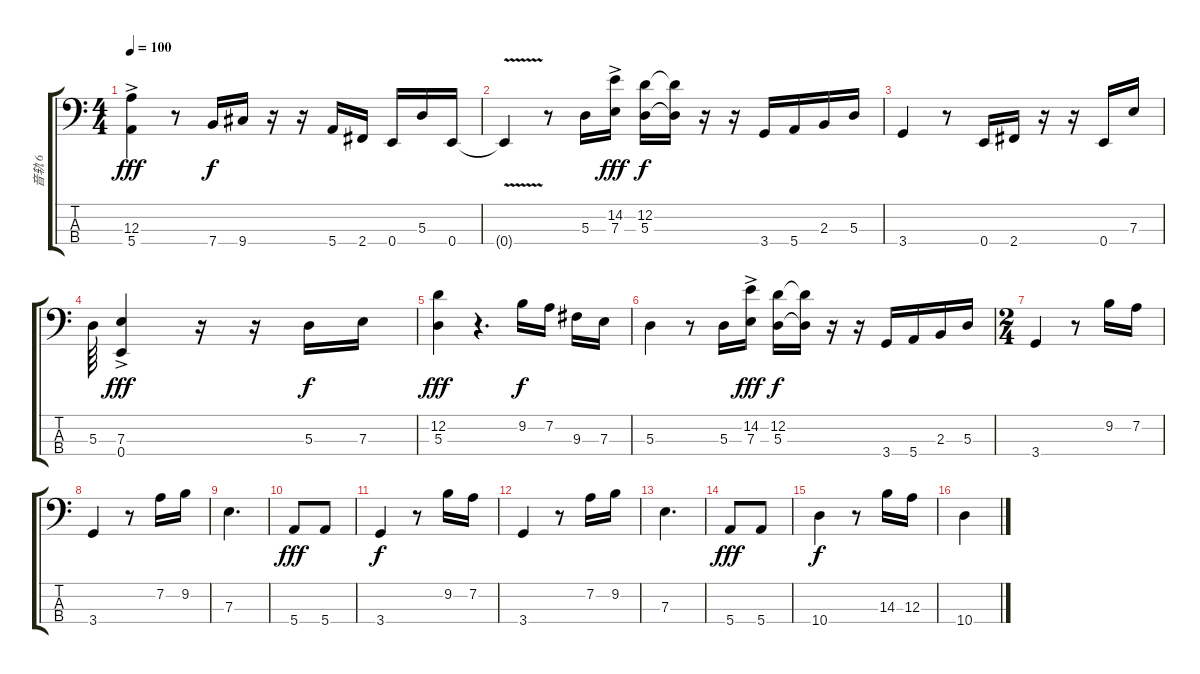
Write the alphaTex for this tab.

\track ("音轨 6" "音轨 6") {instrument slapbass1}
\staff {score tabs}
\tuning (G2 D2 A1 E1) {hide}
\ts (4 4)
\tempo 100
\clef f4
\ks c
(12.3{ac} 5.4).4{dy fff} r.8 7.4.16{dy f} 9.4.16 r.16 r.16 5.4.16 2.4.16 0.4.16 5.3.16 0.4.16 |
0.4{v t}.4 r.8 5.3.16 (14.2{ac} 7.3).16{dy fff} (12.2 5.3).16{dy f} (12.2{t} 5.3{t}).16 r.16 r.16 3.4.16 5.4.16 2.3.16 5.3.16 |
3.4.4 r.8 0.4.16 2.4.16 r.16 r.16 0.4.16 7.3.16 |
5.3.64 (7.3{ac} 0.4).4{dy fff} r.16 r.16 5.3.16{dy f} 7.3.16 |
(12.2 5.3).4{dy fff} r.4{d} 9.2.16{dy f} 7.2.16 9.3.16 7.3.16 |
5.3.4 r.8 5.3.16 (14.2{ac} 7.3).16{dy fff} (12.2 5.3).16{dy f} (12.2{t} 5.3{t}).16 r.16 r.16 3.4.16 5.4.16 2.3.16 5.3.16 |
\ts (2 4)
3.4.4 r.8 9.2.16 7.2.16 |
3.4.4 r.8 7.2.16 9.2.16 |
7.3.4{d} |
5.4.8{dy fff} 5.4.8 |
3.4.4{dy f} r.8 9.2.16 7.2.16 |
3.4.4 r.8 7.2.16 9.2.16 |
7.3.4{d} |
5.4.8{dy fff} 5.4.8 |
10.4.4{dy f} r.8 14.3.16 12.3.16 |
10.4.4
